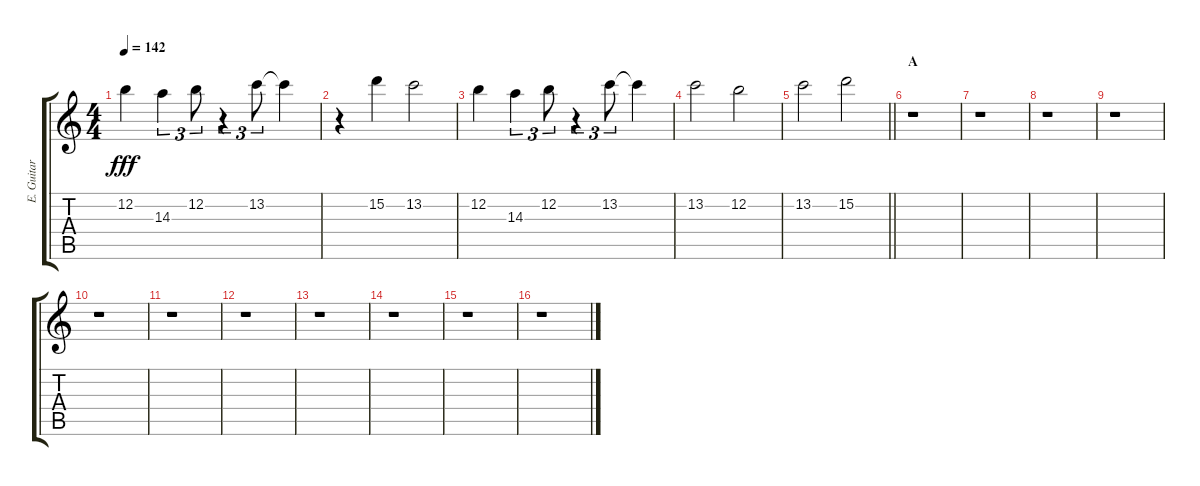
\track ("E. Guitar" "E. Guitar") {instrument overdrivenguitar}
\staff {score tabs}
\tuning (E4 B3 G3 D3 A2 E2) {hide}
\ts (4 4)
\tempo 142
\clef g2
\ks c
12.2.4{dy fff} 14.3.4{tu (3 2)} 12.2.8{tu (3 2)} r.4{tu (3 2)} 13.2.8{tu (3 2)} 13.2{t}.4 |
r.4 15.2.4 13.2.2 |
12.2.4 14.3.4{tu (3 2)} 12.2.8{tu (3 2)} r.4{tu (3 2)} 13.2.8{tu (3 2)} 13.2{t}.4 |
13.2.2 12.2.2 |
\barLineRight lightlight
13.2.2 15.2.2 |
\section ("" "A")
r.1 |
r.1 |
r.1 |
r.1 |
r.1 |
r.1 |
r.1 |
r.1 |
r.1 |
r.1 |
r.1
